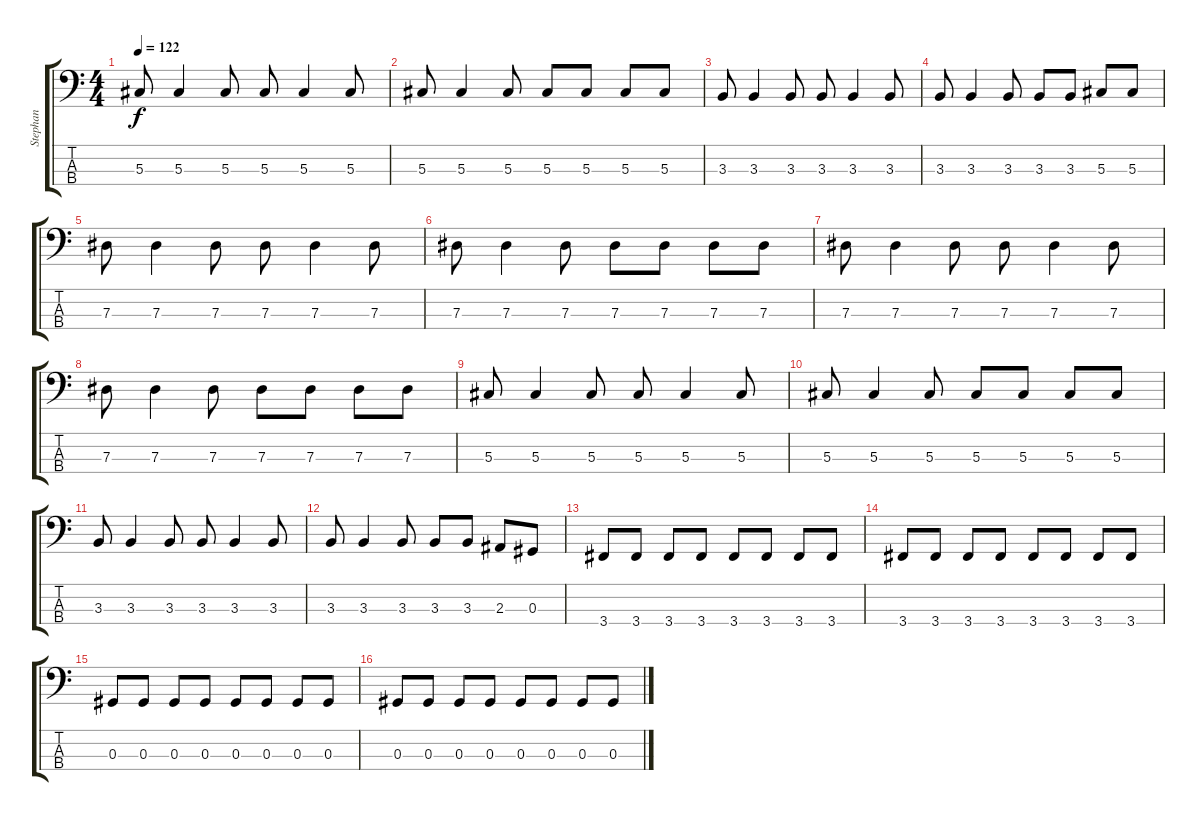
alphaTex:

\track ("Stephan" "Stephan") {instrument electricbasspick}
\staff {score tabs}
\tuning (Gb2 Db2 Ab1 Eb1) {hide}
\ts (4 4)
\tempo 122
\clef f4
\ks c
5.3.8{dy f} 5.3.4 5.3.8 5.3.8 5.3.4 5.3.8 |
5.3.8 5.3.4 5.3.8 5.3.8 5.3.8 5.3.8 5.3.8 |
3.3.8 3.3.4 3.3.8 3.3.8 3.3.4 3.3.8 |
3.3.8 3.3.4 3.3.8 3.3.8 3.3.8 5.3.8 5.3.8 |
7.3.8 7.3.4 7.3.8 7.3.8 7.3.4 7.3.8 |
7.3.8 7.3.4 7.3.8 7.3.8 7.3.8 7.3.8 7.3.8 |
7.3.8 7.3.4 7.3.8 7.3.8 7.3.4 7.3.8 |
7.3.8 7.3.4 7.3.8 7.3.8 7.3.8 7.3.8 7.3.8 |
5.3.8 5.3.4 5.3.8 5.3.8 5.3.4 5.3.8 |
5.3.8 5.3.4 5.3.8 5.3.8 5.3.8 5.3.8 5.3.8 |
3.3.8 3.3.4 3.3.8 3.3.8 3.3.4 3.3.8 |
3.3.8 3.3.4 3.3.8 3.3.8 3.3.8 2.3.8 0.3.8 |
3.4.8 3.4.8 3.4.8 3.4.8 3.4.8 3.4.8 3.4.8 3.4.8 |
3.4.8 3.4.8 3.4.8 3.4.8 3.4.8 3.4.8 3.4.8 3.4.8 |
0.3.8 0.3.8 0.3.8 0.3.8 0.3.8 0.3.8 0.3.8 0.3.8 |
0.3.8 0.3.8 0.3.8 0.3.8 0.3.8 0.3.8 0.3.8 0.3.8
